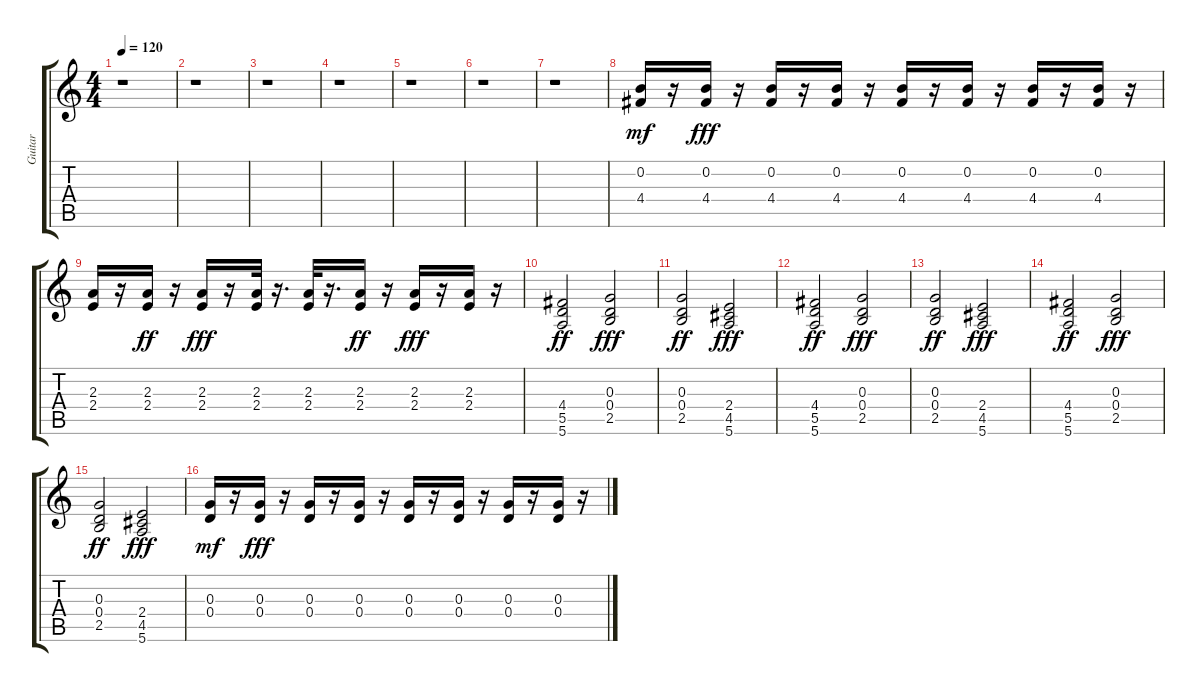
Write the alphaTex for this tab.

\track ("Guitar" "Guitar") {instrument distortionguitar}
\staff {score tabs}
\tuning (E4 B3 G3 D3 A2 E2) {hide}
\ts (4 4)
\tempo 120
\clef g2
\ks c
r.1{dy fff} |
r.1 |
r.1 |
r.1 |
r.1 |
r.1 |
r.1 |
(0.2 4.4).16{dy mf} r.16 (0.2 4.4).16{dy fff} r.16 (0.2 4.4).16 r.16 (0.2 4.4).16 r.16 (0.2 4.4).16 r.16 (0.2 4.4).16 r.16 (0.2 4.4).16 r.16 (0.2 4.4).16 r.16 |
(2.3 2.4).16 r.16 (2.3 2.4).16{dy ff} r.16 (2.3 2.4).16{dy fff} r.16 (2.3 2.4).32 r.16{d} (2.3 2.4).32 r.16{d} (2.3 2.4).16{dy ff} r.16 (2.3 2.4).16{dy fff} r.16 (2.3 2.4).16 r.16 |
(4.4 5.5 5.6).2{dy ff} (0.3 0.4 2.5).2{dy fff} |
(0.3 0.4 2.5).2{dy ff} (2.4 4.5 5.6).2{dy fff} |
(4.4 5.5 5.6).2{dy ff} (0.3 0.4 2.5).2{dy fff} |
(0.3 0.4 2.5).2{dy ff} (2.4 4.5 5.6).2{dy fff} |
(4.4 5.5 5.6).2{dy ff} (0.3 0.4 2.5).2{dy fff} |
(0.3 0.4 2.5).2{dy ff} (2.4 4.5 5.6).2{dy fff} |
(0.3 0.4).16{dy mf} r.16 (0.3 0.4).16{dy fff} r.16 (0.3 0.4).16 r.16 (0.3 0.4).16 r.16 (0.3 0.4).16 r.16 (0.3 0.4).16 r.16 (0.3 0.4).16 r.16 (0.3 0.4).16 r.16
